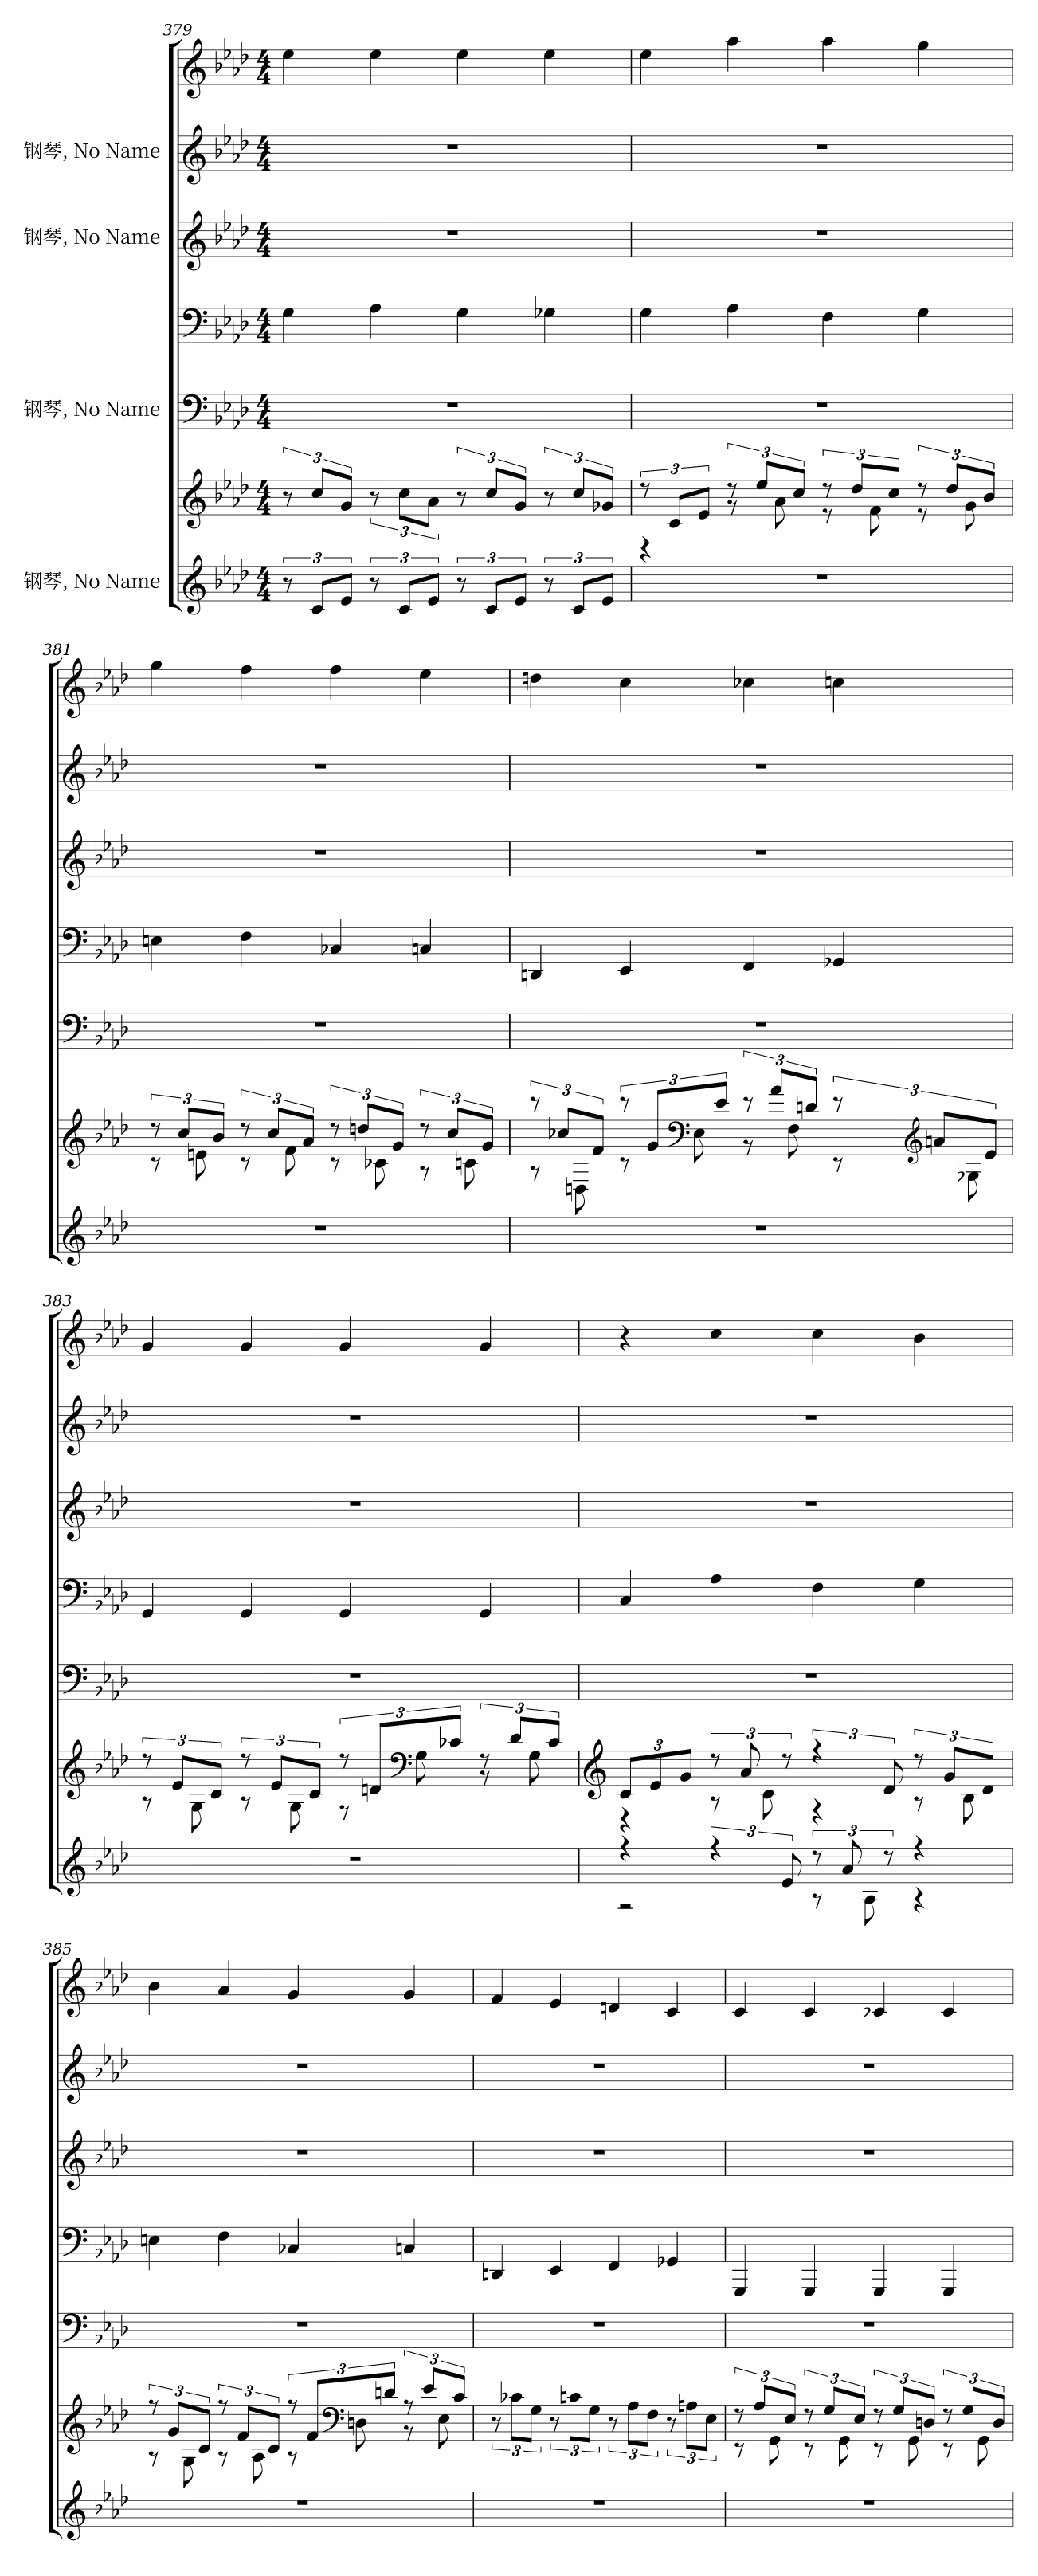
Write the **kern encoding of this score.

**kern	**kern	**kern	**kern	**kern	**kern	**kern
*part4	*part4	*part3	*part3	*part2	*part1	*part1
*staff7	*staff6	*staff5	*staff4	*staff3	*staff2	*staff1
*I"钢琴, No Name	*	*I"钢琴, No Name	*	*I"钢琴, No Name	*I"钢琴, No Name	*
*clefG2	*clefG2	*clefF4	*clefF4	*clefG2	*clefG2	*clefG2
*k[b-e-a-d-]	*k[b-e-a-d-]	*k[b-e-a-d-]	*k[b-e-a-d-]	*k[b-e-a-d-]	*k[b-e-a-d-]	*k[b-e-a-d-]
*M4/4	*M4/4	*M4/4	*M4/4	*M4/4	*M4/4	*M4/4
=379	=379	=379	=379	=379	=379	=379
12r	12r	1r	4G\	1r	1r	4ee-\
12c/L	12cc/L	.	.	.	.	.
12e-/J	12g/J	.	.	.	.	.
*	*	*	*	*	*	*MM203
12r	12r	.	4A-\	.	.	4ee-\
12c/L	12cc\L	.	.	.	.	.
12e-/J	12a-\J	.	.	.	.	.
12r	12r	.	4G\	.	.	4ee-\
12c/L	12cc/L	.	.	.	.	.
12e-/J	12g/J	.	.	.	.	.
12r	12r	.	4G-X\	.	.	4ee-\
12c/L	12cc/L	.	.	.	.	.
12e-/J	12g-X/J	.	.	.	.	.
=380	=380	=380	=380	=380	=380	=380
*	*^	*	*	*	*	*
1r	12r	4r	1r	4G\	1r	1r	4ee-\
.	12c/L	.	.	.	.	.	.
.	12e-/J	.	.	.	.	.	.
*	*	*	*	*	*	*	*MM203
.	12r	8r	.	4A-\	.	.	4aa-\
.	12ee-/L	.	.	.	.	.	.
.	.	8a-\	.	.	.	.	.
.	12cc/J	.	.	.	.	.	.
.	12r	8r	.	4F\	.	.	4aa-\
.	12dd-/L	.	.	.	.	.	.
.	.	8f\	.	.	.	.	.
.	12cc/J	.	.	.	.	.	.
.	12r	8r	.	4G\	.	.	4gg\
.	12dd-/L	.	.	.	.	.	.
.	.	8g\	.	.	.	.	.
.	12b-/J	.	.	.	.	.	.
!!LO:PB:g=z
=381	=381	=381	=381	=381	=381	=381	=381
1r	12r	8r	1r	4En\	1r	1r	4gg\
.	12cc/L	.	.	.	.	.	.
.	.	8en\	.	.	.	.	.
.	12b-/J	.	.	.	.	.	.
.	12r	8r	.	4F\	.	.	4ff\
.	12cc/L	.	.	.	.	.	.
.	.	8f\	.	.	.	.	.
.	12a-/J	.	.	.	.	.	.
.	12r	8r	.	4C-X/	.	.	4ff\
.	12ddn/L	.	.	.	.	.	.
.	.	8c-X\	.	.	.	.	.
.	12g/J	.	.	.	.	.	.
.	12r	8r	.	4Cn/	.	.	4ee-\
.	12cc/L	.	.	.	.	.	.
.	.	8cn\	.	.	.	.	.
.	12g/J	.	.	.	.	.	.
=382	=382	=382	=382	=382	=382	=382	=382
1r	12r	8r	1r	4DDn/	1r	1r	4ddn\
.	12cc-X/L	.	.	.	.	.	.
.	.	8Dn\	.	.	.	.	.
.	12f/J	.	.	.	.	.	.
.	12r	8r	.	4EE-/	.	.	4cc\
.	12g/L	.	.	.	.	.	.
*	*clefF4	*	*	*	*	*	*
.	.	8E-\	.	.	.	.	.
.	12e-/J	.	.	.	.	.	.
.	12r	8r	.	4FF/	.	.	4cc-X\
.	12a-/L	.	.	.	.	.	.
.	.	8F\	.	.	.	.	.
.	12dn/J	.	.	.	.	.	.
.	12r	8r	.	4GG-X/	.	.	4ccn\
*	*clefG2	*	*	*	*	*	*
.	12an/L	.	.	.	.	.	.
.	.	8G-X\	.	.	.	.	.
.	12e-/J	.	.	.	.	.	.
!!LO:PB:g=z
=383	=383	=383	=383	=383	=383	=383	=383
1r	12r	8r	1r	4GG/	1r	1r	4g/
.	12e-/L	.	.	.	.	.	.
.	.	8G\	.	.	.	.	.
.	12c/J	.	.	.	.	.	.
.	12r	8r	.	4GG/	.	.	4g/
.	12e-/L	.	.	.	.	.	.
.	.	8G\	.	.	.	.	.
.	12c/J	.	.	.	.	.	.
.	12r	8r	.	4GG/	.	.	4g/
.	12dn/L	.	.	.	.	.	.
*	*clefF4	*	*	*	*	*	*
.	.	8G\	.	.	.	.	.
.	12c-X/J	.	.	.	.	.	.
.	12r	8r	.	4GG/	.	.	4g/
.	12d/L	.	.	.	.	.	.
.	.	8G\	.	.	.	.	.
.	12c-/J	.	.	.	.	.	.
=384	=384	=384	=384	=384	=384	=384	=384
*	*clefG2	*	*	*	*	*	*
*^	*	*	*	*	*	*	*
*	*	*Xbrackettup	*	*	*	*	*	*
4r	2r	12c/L	4r	1r	4C/	1r	1r	4r
.	.	12e-/	.	.	.	.	.	.
.	.	12g/J	.	.	.	.	.	.
*	*	*brackettup	*	*	*	*	*	*
*	*	*	*	*	*	*	*	*MM203
6r	.	12r	8r	.	4A-\	.	.	4cc\
.	.	12a-/	.	.	.	.	.	.
.	.	.	8c\	.	.	.	.	.
12e-/	.	12r	.	.	.	.	.	.
12r	8r	6r	4r	.	4F\	.	.	4cc\
12a-/	.	.	.	.	.	.	.	.
.	8A-\	.	.	.	.	.	.	.
12r	.	12d-/	.	.	.	.	.	.
4r	4r	12r	8r	.	4G\	.	.	4b-\
.	.	12g/L	.	.	.	.	.	.
.	.	.	8B-\	.	.	.	.	.
.	.	12d-/J	.	.	.	.	.	.
*v	*v	*	*	*	*	*	*	*
!!LO:PB:g=z
=385	=385	=385	=385	=385	=385	=385	=385
1r	12r	8r	1r	4En\	1r	1r	4b-\
.	12g/L	.	.	.	.	.	.
.	.	8G\	.	.	.	.	.
.	12c/J	.	.	.	.	.	.
.	12r	8r	.	4F\	.	.	4a-/
.	12f/L	.	.	.	.	.	.
.	.	8A-\	.	.	.	.	.
.	12c/J	.	.	.	.	.	.
.	12r	8r	.	4C-X/	.	.	4g/
.	12f/L	.	.	.	.	.	.
*	*clefF4	*	*	*	*	*	*
.	.	8Dn\	.	.	.	.	.
.	12dn/J	.	.	.	.	.	.
.	12r	8r	.	4Cn/	.	.	4g/
.	12e-/L	.	.	.	.	.	.
.	.	8E-\	.	.	.	.	.
.	12c/J	.	.	.	.	.	.
*	*v	*v	*	*	*	*	*
=386	=386	=386	=386	=386	=386	=386
1r	12r	1r	4DDn/	1r	1r	4f/
.	12c-X\L	.	.	.	.	.
.	12G\J	.	.	.	.	.
.	12r	.	4EE-/	.	.	4e-/
.	12cn\L	.	.	.	.	.
.	12G\J	.	.	.	.	.
.	12r	.	4FF/	.	.	4dn/
.	12A-\L	.	.	.	.	.
.	12F\J	.	.	.	.	.
.	12r	.	4GG-X/	.	.	4c/
.	12An\L	.	.	.	.	.
.	12E-\J	.	.	.	.	.
!!LO:PB:g=z
=387	=387	=387	=387	=387	=387	=387
*	*^	*	*	*	*	*
1r	12r	8r	1r	4GGG/	1r	1r	4c/
.	12A-/L	.	.	.	.	.	.
.	.	8GG\	.	.	.	.	.
.	12E-/J	.	.	.	.	.	.
.	12r	8r	.	4GGG/	.	.	4c/
.	12G/L	.	.	.	.	.	.
.	.	8GG\	.	.	.	.	.
.	12E-/J	.	.	.	.	.	.
.	12r	8r	.	4GGG/	.	.	4c-X/
.	12G/L	.	.	.	.	.	.
.	.	8GG\	.	.	.	.	.
.	12Dn/J	.	.	.	.	.	.
.	12r	8r	.	4GGG/	.	.	4c-/
.	12G/L	.	.	.	.	.	.
.	.	8GG\	.	.	.	.	.
.	12D/J	.	.	.	.	.	.
*	*v	*v	*	*	*	*	*
=	=	=	=	=	=	=
*-	*-	*-	*-	*-	*-	*-
